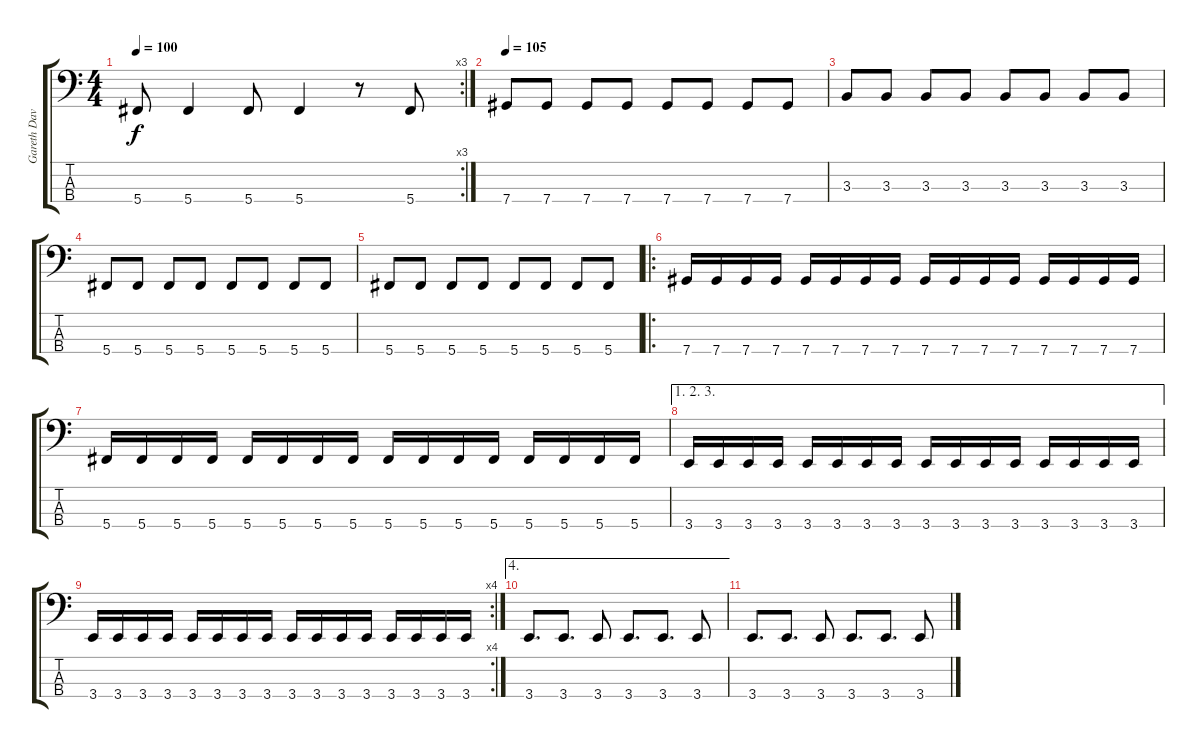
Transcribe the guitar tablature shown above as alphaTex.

\track ("Gareth Davies" "Gareth Dav") {instrument electricbasspick}
\staff {score tabs}
\tuning (Gb2 Db2 Ab1 Db1) {hide}
\rc 3
\ts (4 4)
\tempo 100
\clef f4
\ks c
5.4.8{dy f} 5.4.4 5.4.8 5.4.4 r.8 5.4.8 |
\tempo 105
7.4.8 7.4.8 7.4.8 7.4.8 7.4.8 7.4.8 7.4.8 7.4.8 |
3.3.8 3.3.8 3.3.8 3.3.8 3.3.8 3.3.8 3.3.8 3.3.8 |
5.4.8 5.4.8 5.4.8 5.4.8 5.4.8 5.4.8 5.4.8 5.4.8 |
5.4.8 5.4.8 5.4.8 5.4.8 5.4.8 5.4.8 5.4.8 5.4.8 |
\ro
7.4.16 7.4.16 7.4.16 7.4.16 7.4.16 7.4.16 7.4.16 7.4.16 7.4.16 7.4.16 7.4.16 7.4.16 7.4.16 7.4.16 7.4.16 7.4.16 |
5.4.16 5.4.16 5.4.16 5.4.16 5.4.16 5.4.16 5.4.16 5.4.16 5.4.16 5.4.16 5.4.16 5.4.16 5.4.16 5.4.16 5.4.16 5.4.16 |
\ae (1 2 3)
3.4.16 3.4.16 3.4.16 3.4.16 3.4.16 3.4.16 3.4.16 3.4.16 3.4.16 3.4.16 3.4.16 3.4.16 3.4.16 3.4.16 3.4.16 3.4.16 |
\rc 4
3.4.16 3.4.16 3.4.16 3.4.16 3.4.16 3.4.16 3.4.16 3.4.16 3.4.16 3.4.16 3.4.16 3.4.16 3.4.16 3.4.16 3.4.16 3.4.16 |
\ae 4
3.4.8{d} 3.4.8{d} 3.4.8 3.4.8{d} 3.4.8{d} 3.4.8 |
3.4.8{d} 3.4.8{d} 3.4.8 3.4.8{d} 3.4.8{d} 3.4.8
